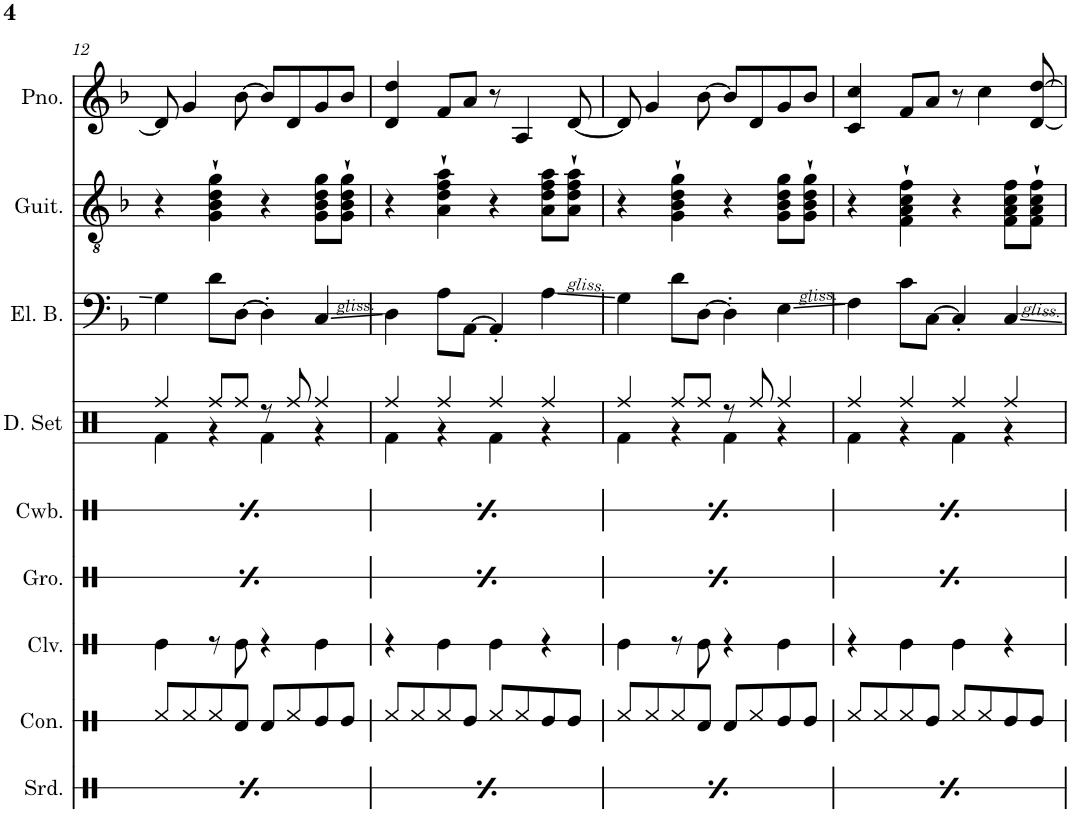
**kern	**kern	**kern	**kern	**kern	**kern	**kern	**kern	**kern
*part9	*part8	*part7	*part6	*part5	*part4	*part3	*part2	*part1
*staff9	*staff8	*staff7	*staff6	*staff5	*staff4	*staff3	*staff2	*staff1
*I"Surdo	*I"Congas	*I"Claves	*I"Güiro	*I"Cowbell	*I"Drumset	*I"Bass Fingered	*I"Acoustic Guitar	*I"Piano
*I'Srd.	*I'Con.	*I'Clv.	*I'Gro.	*I'Cwb.	*I'D. Set	*	*I'Guit.	*I'Pno.
!!LO:PB:g=z
*clefX	*clefX	*clefX	*clefX	*clefX	*clefX	*clefF4	*clefGv2	*clefG2
*	*	*	*	*	*	*Trd7c12	*	*
*k[]	*k[]	*k[]	*k[]	*k[]	*k[]	*k[b-]	*k[b-]	*k[b-]
*M4/4	*M4/4	*M4/4	*M4/4	*M4/4	*M4/4	*M4/4	*M4/4	*M4/4
=12	=12	=12	=12	=12	=12	=12	=12	=12
!	!	!	!LO:N:head=diamond	!	!	!	!	!
*	*	*	*	*	*^	*	*	*
4r	8Rf/L	4Re\	4Rd\	4Re^\	4Rff/	4Rf\	4G\	4r	8d/]
.	8Rf/	.	.	.	.	.	.	.	4g/
4Rf/	8Rf/	8r	8Rf/L	4Re^\	8Rff/L	4r	8d\L	4G\` 4B-\` 4d\` 4g\`	.
.	8Rd/J	8Re\	8Rf/J	.	8Rff/J	.	[8D\J	.	[8b-\
!	!	!	!LO:N:head=diamond	!	!	!	!	!	!
4r	8Rd/L	4r	4Rd\	4Re^\	8r	4Rf\	4D'\]	4r	8b-/L]
.	8Rf/	.	.	.	8Rff/	.	.	.	8d/
4Rd/	8Re/	4Re\	8Rf/L	4Re^\	4Rff/	4r	4C/	8G\ 8B-\ 8d\ 8g\L	8g/
.	8Re/J	.	8Rf/J	.	.	.	.	8G\` 8B-\` 8d\` 8g\`J	8b-/J
=13	=13	=13	=13	=13	=13	=13	=13	=13	=13
!	!	!	!LO:N:head=diamond	!	!	!	!	!	!
4r	8Rf/L	4r	4Rd\	4Re^\	4Rff/	4Rf\	4D\	4r	4d/ 4dd/
.	8Rf/	.	.	.	.	.	.	.	.
4Rf/	8Rf/	4Re\	8Rf/L	4Re^\	4Rff/	4r	8A\L	4A\` 4d\` 4f\` 4a\`	8f/L
.	8Re/J	.	8Rf/J	.	.	.	[8AA\J	.	8a/J
!	!	!	!LO:N:head=diamond	!	!	!	!	!	!
4r	8Rf/L	4Re\	4Rd\	4Re^\	4Rff/	4Rf\	4AA'/]	4r	8r
.	8Rf/	.	.	.	.	.	.	.	4A/
4Rd/	8Re/	4r	8Rf/L	4Re^\	4Rff/	4r	4A\	8A\ 8d\ 8f\ 8a\L	.
.	8Re/J	.	8Rf/J	.	.	.	.	8A\` 8d\` 8f\` 8a\`J	[8d/
=14	=14	=14	=14	=14	=14	=14	=14	=14	=14
!	!	!	!LO:N:head=diamond	!	!	!	!	!	!
4r	8Rf/L	4Re\	4Rd\	4Re^\	4Rff/	4Rf\	4G\	4r	8d/]
.	8Rf/	.	.	.	.	.	.	.	4g/
4Rf/	8Rf/	8r	8Rf/L	4Re^\	8Rff/L	4r	8d\L	4G\` 4B-\` 4d\` 4g\`	.
.	8Rd/J	8Re\	8Rf/J	.	8Rff/J	.	[8D\J	.	[8b-\
!	!	!	!LO:N:head=diamond	!	!	!	!	!	!
4r	8Rd/L	4r	4Rd\	4Re^\	8r	4Rf\	4D'\]	4r	8b-/L]
.	8Rf/	.	.	.	8Rff/	.	.	.	8d/
4Rd/	8Re/	4Re\	8Rf/L	4Re^\	4Rff/	4r	4E\	8G\ 8B-\ 8d\ 8g\L	8g/
.	8Re/J	.	8Rf/J	.	.	.	.	8G\` 8B-\` 8d\` 8g\`J	8b-/J
=15	=15	=15	=15	=15	=15	=15	=15	=15	=15
!	!	!	!LO:N:head=diamond	!	!	!	!	!	!
4r	8Rf/L	4r	4Rd\	4Re^\	4Rff/	4Rf\	4F\	4r	4c/ 4cc/
.	8Rf/	.	.	.	.	.	.	.	.
4Rf/	8Rf/	4Re\	8Rf/L	4Re^\	4Rff/	4r	8c\L	4F\` 4A\` 4c\` 4f\`	8f/L
.	8Re/J	.	8Rf/J	.	.	.	[8C\J	.	8a/J
!	!	!	!LO:N:head=diamond	!	!	!	!	!	!
4r	8Rf/L	4Re\	4Rd\	4Re^\	4Rff/	4Rf\	4C'/]	4r	8r
.	8Rf/	.	.	.	.	.	.	.	4cc\
4Rd/	8Re/	4r	8Rf/L	4Re^\	4Rff/	4r	4C/	8F\ 8A\ 8c\ 8f\L	.
.	8Re/J	.	8Rf/J	.	.	.	.	8F\` 8A\` 8c\` 8f\`J	[8d/ [8dd/
*	*	*	*	*	*v	*v	*	*	*
=	=	=	=	=	=	=	=	=
*-	*-	*-	*-	*-	*-	*-	*-	*-
